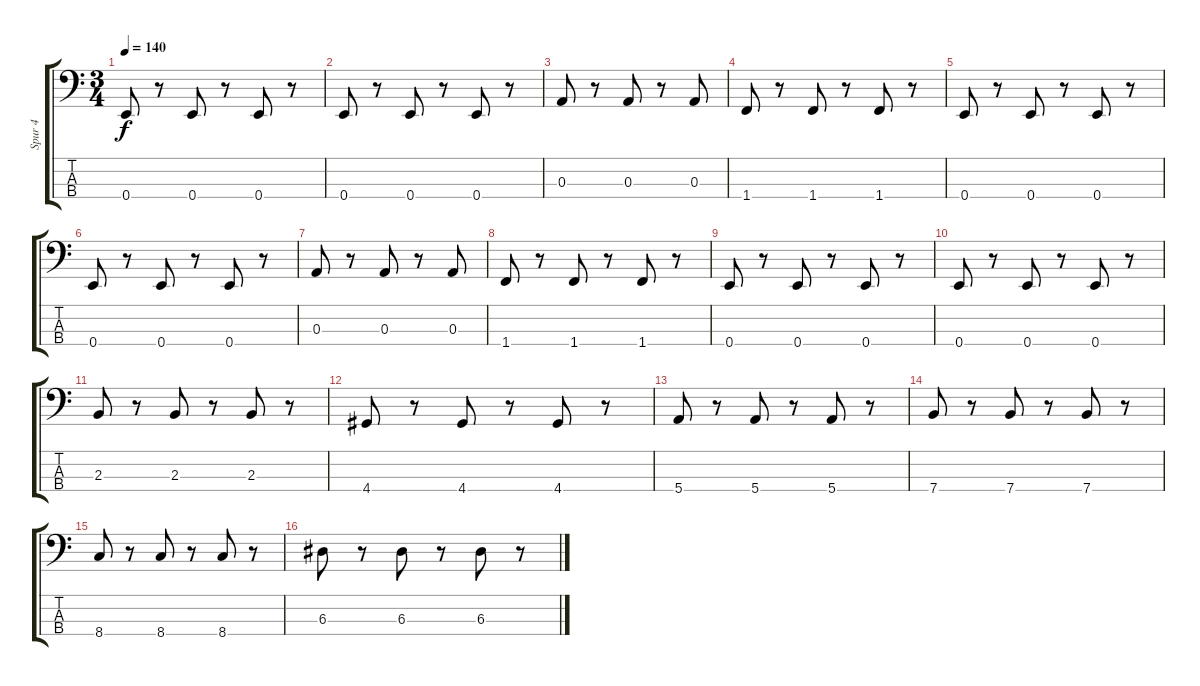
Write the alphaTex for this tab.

\track ("Spur 4" "Spur 4") {instrument electricbassfinger}
\staff {score tabs}
\tuning (G2 D2 A1 E1) {hide}
\ts (3 4)
\tempo 140
\clef f4
\ks c
0.4.8{dy f} r.8 0.4.8 r.8 0.4.8 r.8 |
0.4.8 r.8 0.4.8 r.8 0.4.8 r.8 |
0.3.8 r.8 0.3.8 r.8 0.3.8 |
1.4.8 r.8 1.4.8 r.8 1.4.8 r.8 |
0.4.8 r.8 0.4.8 r.8 0.4.8 r.8 |
0.4.8 r.8 0.4.8 r.8 0.4.8 r.8 |
0.3.8 r.8 0.3.8 r.8 0.3.8 |
1.4.8 r.8 1.4.8 r.8 1.4.8 r.8 |
0.4.8 r.8 0.4.8 r.8 0.4.8 r.8 |
0.4.8 r.8 0.4.8 r.8 0.4.8 r.8 |
2.3.8 r.8 2.3.8 r.8 2.3.8 r.8 |
4.4.8 r.8 4.4.8 r.8 4.4.8 r.8 |
5.4.8 r.8 5.4.8 r.8 5.4.8 r.8 |
7.4.8 r.8 7.4.8 r.8 7.4.8 r.8 |
8.4.8 r.8 8.4.8 r.8 8.4.8 r.8 |
6.3.8 r.8 6.3.8 r.8 6.3.8 r.8
